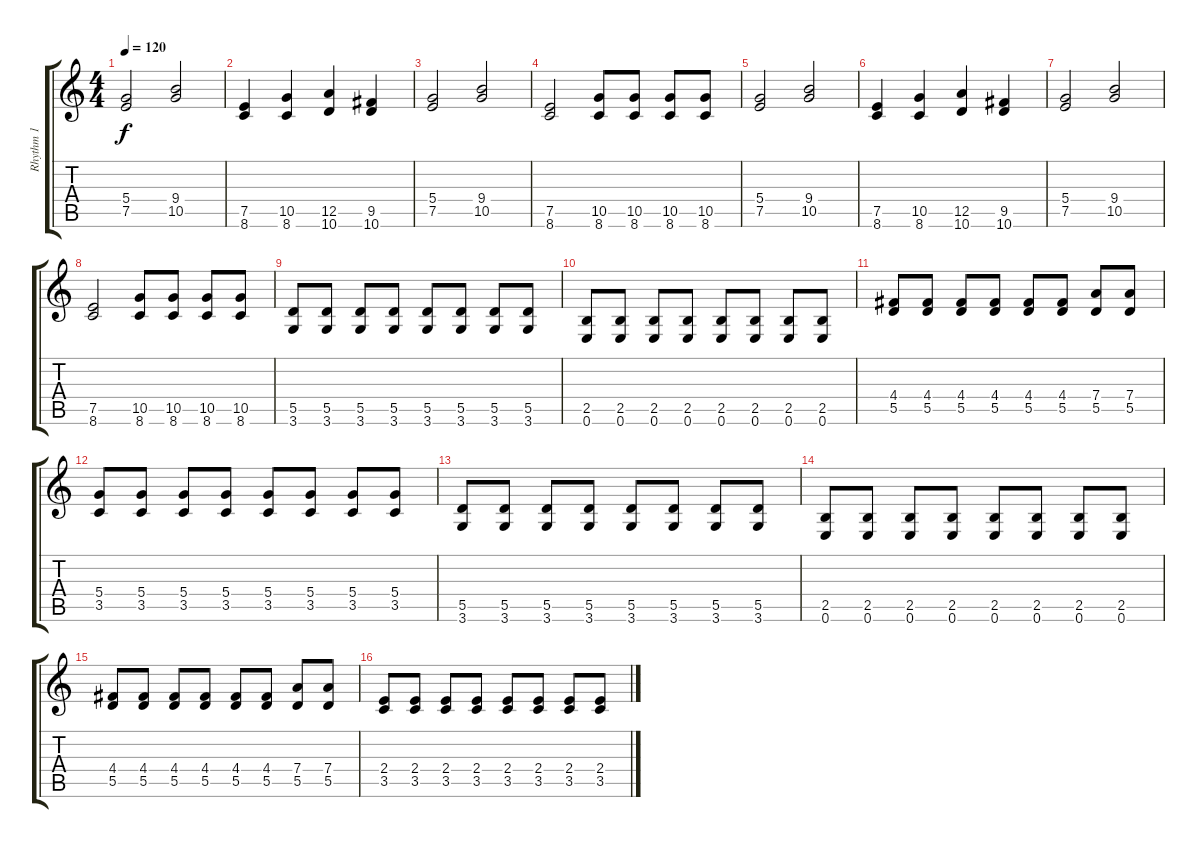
\track ("Rhythm 1" "Rhythm 1") {instrument distortionguitar}
\staff {score tabs}
\tuning (E4 B3 G3 D3 A2 E2) {hide}
\ts (4 4)
\tempo 120
\clef g2
\ks c
(5.4 7.5).2{dy f} (9.4 10.5).2 |
(7.5 8.6).4 (10.5 8.6).4 (12.5 10.6).4 (9.5 10.6).4 |
(5.4 7.5).2 (9.4 10.5).2 |
(7.5 8.6).2 (10.5 8.6).8 (10.5 8.6).8 (10.5 8.6).8 (10.5 8.6).8 |
(5.4 7.5).2 (9.4 10.5).2 |
(7.5 8.6).4 (10.5 8.6).4 (12.5 10.6).4 (9.5 10.6).4 |
(5.4 7.5).2 (9.4 10.5).2 |
(7.5 8.6).2 (10.5 8.6).8 (10.5 8.6).8 (10.5 8.6).8 (10.5 8.6).8 |
(5.5 3.6).8 (5.5 3.6).8 (5.5 3.6).8 (5.5 3.6).8 (5.5 3.6).8 (5.5 3.6).8 (5.5 3.6).8 (5.5 3.6).8 |
(2.5 0.6).8 (2.5 0.6).8 (2.5 0.6).8 (2.5 0.6).8 (2.5 0.6).8 (2.5 0.6).8 (2.5 0.6).8 (2.5 0.6).8 |
(4.4 5.5).8 (4.4 5.5).8 (4.4 5.5).8 (4.4 5.5).8 (4.4 5.5).8 (4.4 5.5).8 (7.4 5.5).8 (7.4 5.5).8 |
(5.4 3.5).8 (5.4 3.5).8 (5.4 3.5).8 (5.4 3.5).8 (5.4 3.5).8 (5.4 3.5).8 (5.4 3.5).8 (5.4 3.5).8 |
(5.5 3.6).8 (5.5 3.6).8 (5.5 3.6).8 (5.5 3.6).8 (5.5 3.6).8 (5.5 3.6).8 (5.5 3.6).8 (5.5 3.6).8 |
(2.5 0.6).8 (2.5 0.6).8 (2.5 0.6).8 (2.5 0.6).8 (2.5 0.6).8 (2.5 0.6).8 (2.5 0.6).8 (2.5 0.6).8 |
(4.4 5.5).8 (4.4 5.5).8 (4.4 5.5).8 (4.4 5.5).8 (4.4 5.5).8 (4.4 5.5).8 (7.4 5.5).8 (7.4 5.5).8 |
(2.4 3.5).8 (2.4 3.5).8 (2.4 3.5).8 (2.4 3.5).8 (2.4 3.5).8 (2.4 3.5).8 (2.4 3.5).8 (2.4 3.5).8
